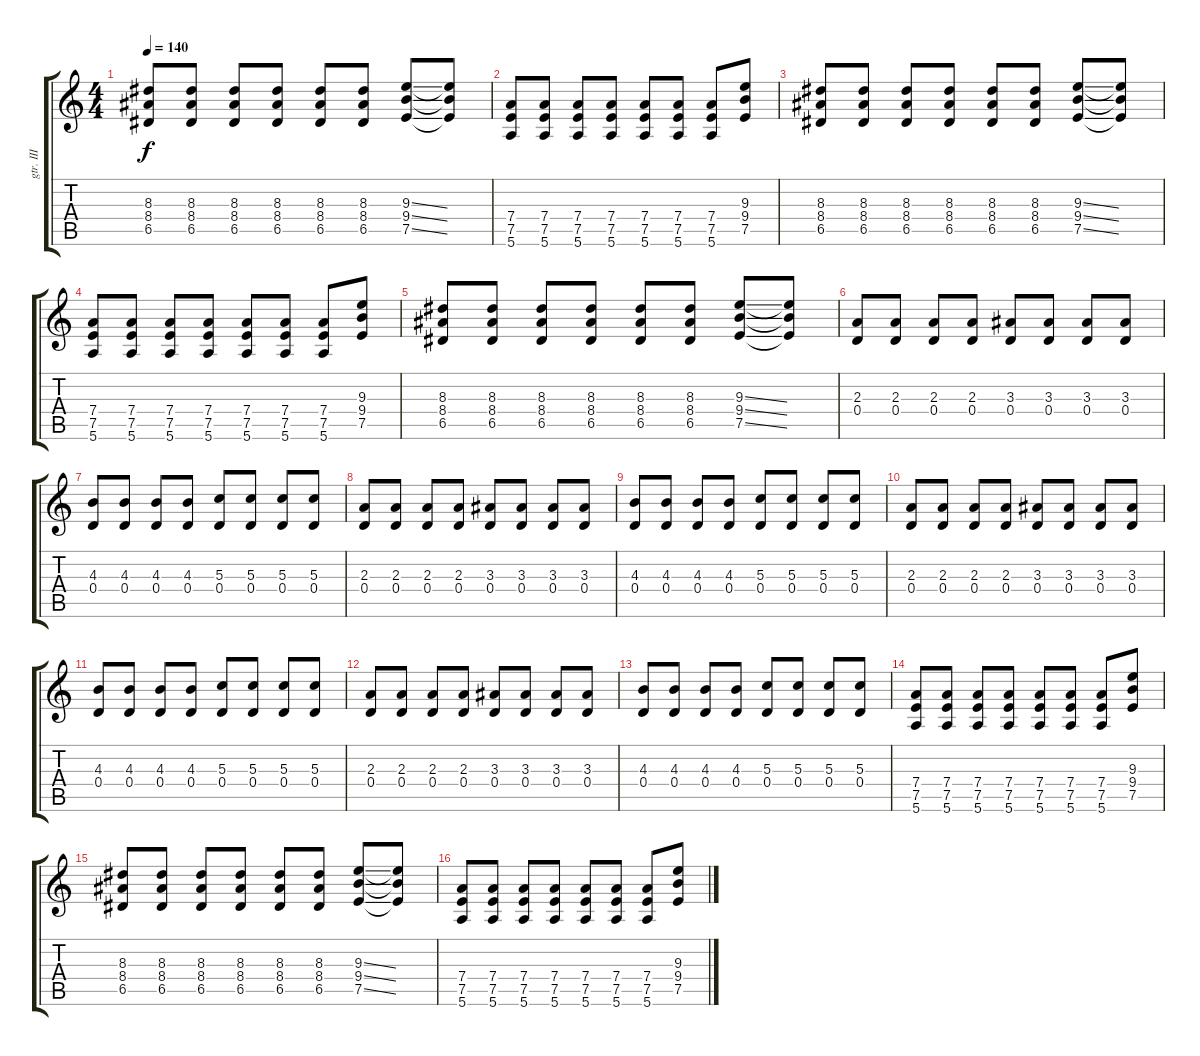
\track ("gtr. III" "gtr. III") {instrument acousticguitarsteel}
\staff {score tabs}
\tuning (E4 B3 G3 D3 A2 E2) {hide}
\ts (4 4)
\tempo 140
\clef g2
\ks c
(8.3 8.4 6.5).8{dy f} (8.3 8.4 6.5).8 (8.3 8.4 6.5).8 (8.3 8.4 6.5).8 (8.3 8.4 6.5).8 (8.3 8.4 6.5).8 (9.3{ss} 9.4{ss} 7.5{ss}).8 (9.3{t} 9.4{t} 7.5{t}).8 |
(7.4 7.5 5.6).8 (7.4 7.5 5.6).8 (7.4 7.5 5.6).8 (7.4 7.5 5.6).8 (7.4 7.5 5.6).8 (7.4 7.5 5.6).8 (7.4 7.5 5.6).8 (9.3 9.4 7.5).8 |
(8.3 8.4 6.5).8 (8.3 8.4 6.5).8 (8.3 8.4 6.5).8 (8.3 8.4 6.5).8 (8.3 8.4 6.5).8 (8.3 8.4 6.5).8 (9.3{ss} 9.4{ss} 7.5{ss}).8 (9.3{t} 9.4{t} 7.5{t}).8 |
(7.4 7.5 5.6).8 (7.4 7.5 5.6).8 (7.4 7.5 5.6).8 (7.4 7.5 5.6).8 (7.4 7.5 5.6).8 (7.4 7.5 5.6).8 (7.4 7.5 5.6).8 (9.3 9.4 7.5).8 |
(8.3 8.4 6.5).8 (8.3 8.4 6.5).8 (8.3 8.4 6.5).8 (8.3 8.4 6.5).8 (8.3 8.4 6.5).8 (8.3 8.4 6.5).8 (9.3{ss} 9.4{ss} 7.5{ss}).8 (9.3{t} 9.4{t} 7.5{t}).8 |
(2.3 0.4).8 (2.3 0.4).8 (2.3 0.4).8 (2.3 0.4).8 (3.3 0.4).8 (3.3 0.4).8 (3.3 0.4).8 (3.3 0.4).8 |
(4.3 0.4).8 (4.3 0.4).8 (4.3 0.4).8 (4.3 0.4).8 (5.3 0.4).8 (5.3 0.4).8 (5.3 0.4).8 (5.3 0.4).8 |
(2.3 0.4).8 (2.3 0.4).8 (2.3 0.4).8 (2.3 0.4).8 (3.3 0.4).8 (3.3 0.4).8 (3.3 0.4).8 (3.3 0.4).8 |
(4.3 0.4).8 (4.3 0.4).8 (4.3 0.4).8 (4.3 0.4).8 (5.3 0.4).8 (5.3 0.4).8 (5.3 0.4).8 (5.3 0.4).8 |
(2.3 0.4).8 (2.3 0.4).8 (2.3 0.4).8 (2.3 0.4).8 (3.3 0.4).8 (3.3 0.4).8 (3.3 0.4).8 (3.3 0.4).8 |
(4.3 0.4).8 (4.3 0.4).8 (4.3 0.4).8 (4.3 0.4).8 (5.3 0.4).8 (5.3 0.4).8 (5.3 0.4).8 (5.3 0.4).8 |
(2.3 0.4).8 (2.3 0.4).8 (2.3 0.4).8 (2.3 0.4).8 (3.3 0.4).8 (3.3 0.4).8 (3.3 0.4).8 (3.3 0.4).8 |
(4.3 0.4).8 (4.3 0.4).8 (4.3 0.4).8 (4.3 0.4).8 (5.3 0.4).8 (5.3 0.4).8 (5.3 0.4).8 (5.3 0.4).8 |
(7.4 7.5 5.6).8 (7.4 7.5 5.6).8 (7.4 7.5 5.6).8 (7.4 7.5 5.6).8 (7.4 7.5 5.6).8 (7.4 7.5 5.6).8 (7.4 7.5 5.6).8 (9.3 9.4 7.5).8 |
(8.3 8.4 6.5).8 (8.3 8.4 6.5).8 (8.3 8.4 6.5).8 (8.3 8.4 6.5).8 (8.3 8.4 6.5).8 (8.3 8.4 6.5).8 (9.3{ss} 9.4{ss} 7.5{ss}).8 (9.3{t} 9.4{t} 7.5{t}).8 |
(7.4 7.5 5.6).8 (7.4 7.5 5.6).8 (7.4 7.5 5.6).8 (7.4 7.5 5.6).8 (7.4 7.5 5.6).8 (7.4 7.5 5.6).8 (7.4 7.5 5.6).8 (9.3 9.4 7.5).8
